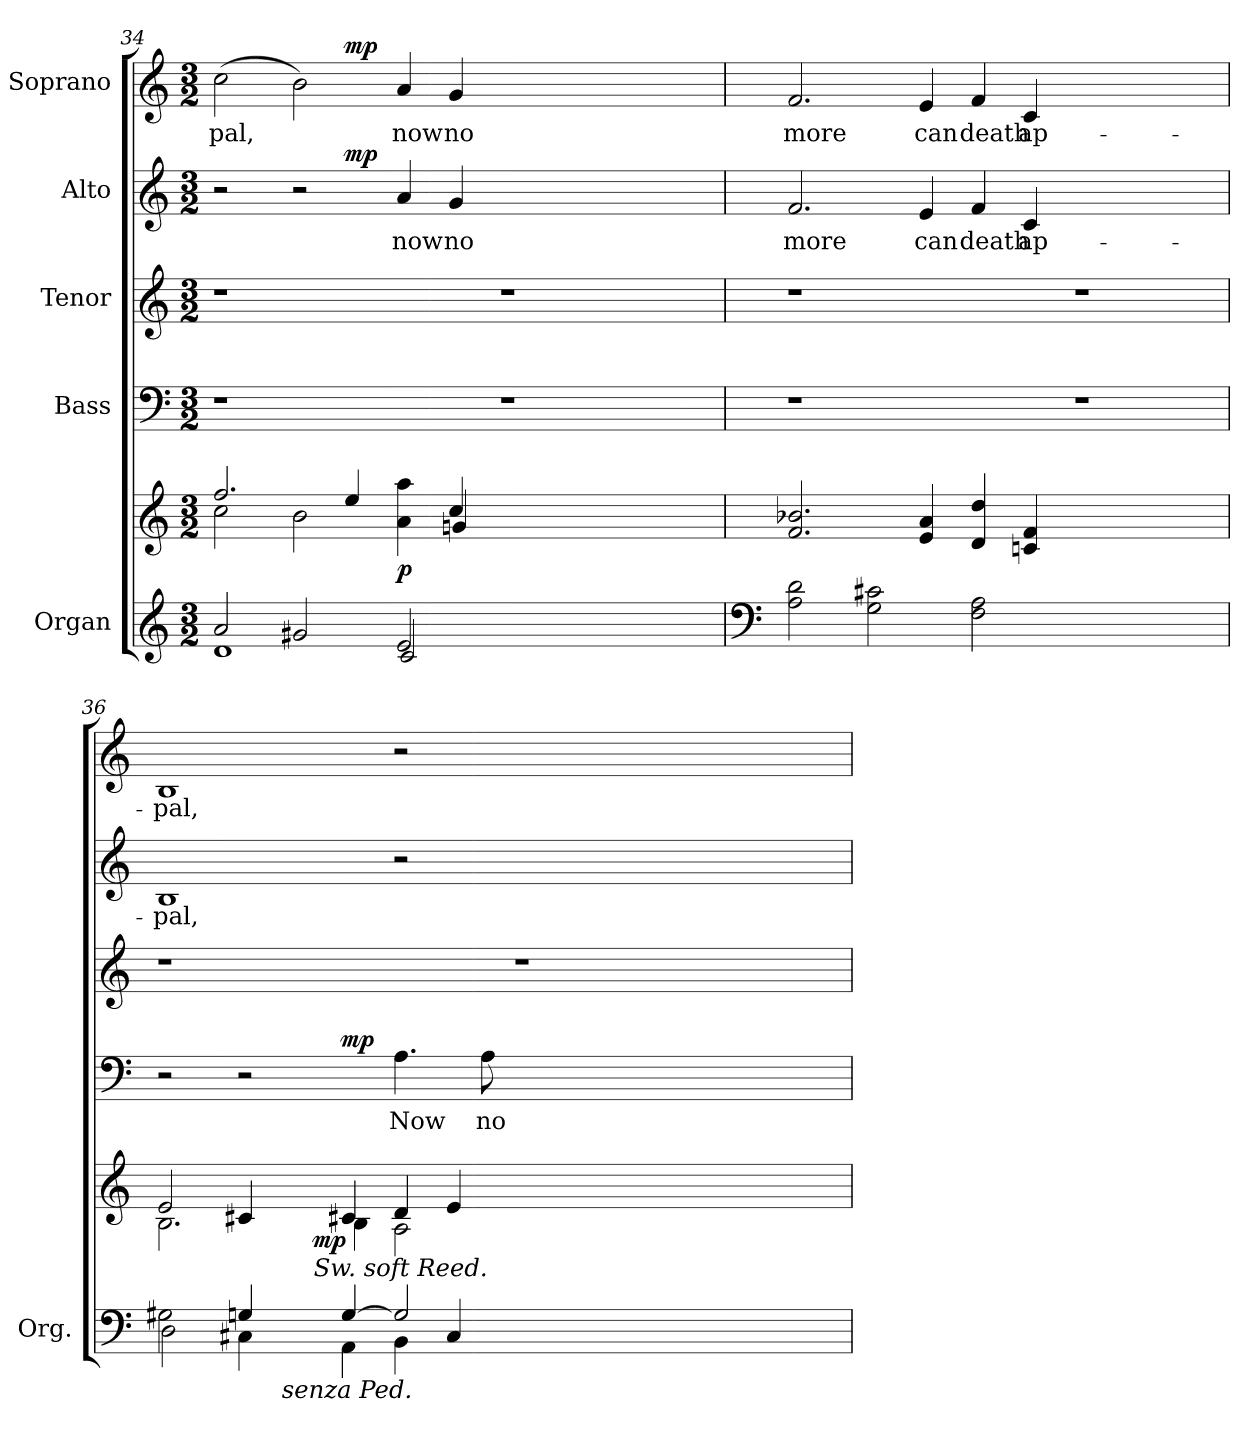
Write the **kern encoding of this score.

**kern	**kern	**dynam	**kern	**text	**dynam	**kern	**kern	**text	**dynam	**kern	**text	**dynam
*part5	*part5	*part5	*part4	*part4	*part4	*part3	*part2	*part2	*part2	*part1	*part1	*part1
*staff6	*staff5	*staff5/6	*staff4	*staff4	*staff4	*staff3	*staff2	*staff2	*staff2	*staff1	*staff1	*staff1
*I"Organ	*	*	*I"Bass	*	*	*I"Tenor	*I"Alto	*	*	*I"Soprano	*	*
*I'Org.	*	*	*	*	*	*	*	*	*	*	*	*
*clefG2	*clefG2	*	*clefF4	*	*	*clefG2	*clefG2	*	*	*clefG2	*	*
*	*	*	*	*	*	*ITrd7c12	*	*	*	*	*	*
*k[]	*k[]	*	*k[]	*	*	*k[]	*k[]	*	*	*k[]	*	*
*C:	*C:	*	*C:	*	*	*C:	*C:	*	*	*C:	*	*
*M3/2	*M3/2	*	*M3/2	*	*	*M3/2	*M3/2	*	*	*M3/2	*	*
=34	=34	=34	=34	=34	=34	=34	=34	=34	=34	=34	=34	=34
*^	*^	*	*	*	*	*	*	*	*	*	*	*
!	!	!	!	!	!LO:N:vis=1	!	!	!LO:N:vis=1	!	!	!	!	!	!
!	!	!	!	!	!	!	!	!	!	!	!	!	!LO:LY:b:color=#000000	!
*	*	*	*	*	*	*	*	*	*^	*	*	*^	*	*
2ai/	1di	2.ffi/	2cci\	.	1.r	.	.	1.r	2r	2.ryy	.	.	(2cci\	2.ryy	-pal,	.
2g#Xi/	.	.	2bi\	.	.	.	.	.	2r	.	.	.	2bi\)	.	.	.
.	.	4eei/	.	.	.	.	.	.	.	1ryy	.	mp	.	1ryy	.	mp
!	!	!	!	!	!	!	!	!	!	!	!LO:LY:b:color=#000000	!	!	!	!	!
!	!	!	!	!	!	!	!	!	!	!	!	!	!	!	!LO:LY:b:color=#000000	!
2ei/	2ci/	4ai\ 4aai	4ryy	p	.	.	.	.	4ai/	.	now	.	4ai/	.	now	.
!	!	!	!	!	!	!	!	!	!	!	!LO:LY:b:color=#000000	!	!	!	!	!
!	!	!	!	!	!	!	!	!	!	!	!	!	!	!	!LO:LY:b:color=#000000	!
.	.	4cci/	4gni/	.	.	.	.	.	4gi/	.	no	.	4gi/	.	no	.
!	!	!	!	!	!LO:N:vis=1	!	!	!LO:N:vis=1	!	!	!	!	!	!	!	!
1.ryy	1.ryy	1.ryy	1.ryy	.	1.r	.	.	1.r	1.ryy	.	.	.	1.ryy	.	.	.
.	.	.	.	.	.	.	.	.	.	1ryy	.	.	.	1ryy	.	.
.	.	.	.	.	.	.	.	.	.	4ryy	.	.	.	4ryy	.	.
*v	*v	*	*	*	*	*	*	*	*v	*v	*	*	*v	*v	*	*
*	*v	*v	*	*	*	*	*	*	*	*	*	*	*
=35	=35	=35	=35	=35	=35	=35	=35	=35	=35	=35	=35	=35
*clefF4	*	*	*	*	*	*	*	*	*	*	*	*
*^	*^	*	*	*	*	*	*^	*	*	*^	*	*
!	!	!	!	!	!LO:N:vis=1	!	!	!LO:N:vis=1	!	!	!	!	!	!	!	!
*v	*v	*	*	*	*	*	*	*	*v	*v	*	*	*v	*v	*	*
*	*v	*v	*	*	*	*	*	*	*	*	*	*	*
*^	*^	*	*	*	*	*	*^	*	*	*^	*	*
!	!	!	!	!	!	!	!	!	!	!	!LO:LY:b:color=#000000	!	!	!	!	!
*v	*v	*	*	*	*	*	*	*	*v	*v	*	*	*v	*v	*	*
*	*v	*v	*	*	*	*	*	*	*	*	*	*	*
*^	*^	*	*	*	*	*	*^	*	*	*^	*	*
!	!	!	!	!	!	!	!	!	!	!	!	!	!	!	!LO:LY:b:color=#000000	!
*v	*v	*	*	*	*	*	*	*	*v	*v	*	*	*v	*v	*	*
*	*v	*v	*	*	*	*	*	*	*	*	*	*	*
2Ai\ 2di	2.fi/ 2.b-Xi	.	1.r	.	.	1.r	2.fi/	more	.	2.fi/	more	.
2Gi\ 2c#Xi	.	.	.	.	.	.	.	.	.	.	.	.
!	!	!	!	!	!	!	!	!LO:LY:b:color=#000000	!	!	!	!
!	!	!	!	!	!	!	!	!	!	!	!LO:LY:b:color=#000000	!
.	4ei/ 4ai	.	.	.	.	.	4ei/	can	.	4ei/	can	.
!	!	!	!	!	!	!	!	!LO:LY:b:color=#000000	!	!	!	!
!	!	!	!	!	!	!	!	!	!	!	!LO:LY:b:color=#000000	!
2Fi\ 2Ai	4di/ 4ddi	.	.	.	.	.	4fi/	death	.	4fi/	death	.
!	!	!	!	!	!	!	!	!LO:LY:b:color=#000000	!	!	!	!
!	!	!	!	!	!	!	!	!	!	!	!LO:LY:b:color=#000000	!
.	4cni/ 4fi	.	.	.	.	.	4ci/	ap-	.	4ci/	ap-	.
!	!	!	!LO:N:vis=1	!	!	!LO:N:vis=1	!	!	!	!	!	!
1.ryy	1.ryy	.	1.r	.	.	1.r	1.ryy	.	.	1.ryy	.	.
!!LO:LB:g=z
=36	=36	=36	=36	=36	=36	=36	=36	=36	=36	=36	=36	=36
*^	*^	*	*	*	*	*	*	*	*	*	*	*
!	!	!	!	!	!	!	!	!LO:N:vis=1	!	!	!	!	!	!
!	!	!	!	!	!	!	!	!	!	!LO:LY:b:color=#000000	!	!	!	!
!	!	!	!	!	!	!	!	!	!	!	!	!	!LO:LY:b:color=#000000	!
*^	*^	*	*	*	*^	*	*	*	*	*	*	*	*	*
2G#Xi\	2Di\	2ryy	2ryy	2ei/	2.Bi\	.	2r	2.ryy	.	.	1.r	1Bi	-pal,	.	1Bi	-pal,	.
4Gni/	4C#Xi\	8ryy	16ryy	4c#Xi/	.	.	2r	.	.	.	.	.	.	.	.	.	.
.	.	.	32ryy	.	.	.	.	.	.	.	.	.	.	.	.	.	.
.	.	.	128ryy	.	.	.	.	.	.	.	.	.	.	.	.	.	.
!	!	!	!LO:TX:b:i:t=senza Ped.	!	!	!	!	!	!	!	!	!	!	!	!	!	!
.	.	.	1ryy	.	.	.	.	.	.	.	.	.	.	.	.	.	.
.	.	32ryy	.	.	.	.	.	.	.	.	.	.	.	.	.	.	.
.	.	256.ryy	.	.	.	.	.	.	.	.	.	.	.	.	.	.	.
!	!	!LO:TX:a:i:t=Sw. soft Reed.	!	!	!	!	!	!	!	!	!	!	!	!	!	!	!
.	.	1ryy	.	.	.	mp	.	.	.	.	.	.	.	.	.	.	.
[4Gi/	4AAi\	.	.	4c#Xi/	4Bi\	.	.	1ryy	.	mp	.	.	.	.	.	.	.
!	!	!	!	!	!	!	!	!	!LO:LY:b:color=#000000	!	!	!	!	!	!	!	!
2Gi/]	4BBi\	.	.	4di/	2Ai\	.	4.Ai\	.	Now	.	.	2r	.	.	2r	.	.
.	4C#i/	.	.	4ei/	.	.	.	.	.	.	.	.	.	.	.	.	.
!	!	!	!	!	!	!	!	!	!LO:LY:b:color=#000000	!	!	!	!	!	!	!	!
.	.	.	.	.	.	.	8Ai\	.	no	.	.	.	.	.	.	.	.
!	!	!	!	!	!	!	!	!	!	!	!LO:N:vis=1	!	!	!	!	!	!
1.ryy	1.ryy	.	.	1.ryy	1.ryy	.	1.ryy	.	.	.	1.r	1.ryy	.	.	1.ryy	.	.
.	.	.	1ryy	.	.	.	.	.	.	.	.	.	.	.	.	.	.
.	.	1ryy	.	.	.	.	.	.	.	.	.	.	.	.	.	.	.
.	.	.	.	.	.	.	.	1ryy	.	.	.	.	.	.	.	.	.
.	.	.	4ryy	.	.	.	.	.	.	.	.	.	.	.	.	.	.
.	.	4ryy	.	.	.	.	.	.	.	.	.	.	.	.	.	.	.
.	.	.	.	.	.	.	.	4ryy	.	.	.	.	.	.	.	.	.
.	.	.	8ryy	.	.	.	.	.	.	.	.	.	.	.	.	.	.
.	.	16ryy	.	.	.	.	.	.	.	.	.	.	.	.	.	.	.
.	.	64ryy	.	.	.	.	.	.	.	.	.	.	.	.	.	.	.
.	.	.	64.ryy	.	.	.	.	.	.	.	.	.	.	.	.	.	.
.	.	128ryy	.	.	.	.	.	.	.	.	.	.	.	.	.	.	.
.	.	512ryy	.	.	.	.	.	.	.	.	.	.	.	.	.	.	.
*v	*v	*v	*v	*	*	*	*v	*v	*	*	*	*	*	*	*	*	*
*	*v	*v	*	*	*	*	*	*	*	*	*	*	*
=	=	=	=	=	=	=	=	=	=	=	=	=
*-	*-	*-	*-	*-	*-	*-	*-	*-	*-	*-	*-	*-
